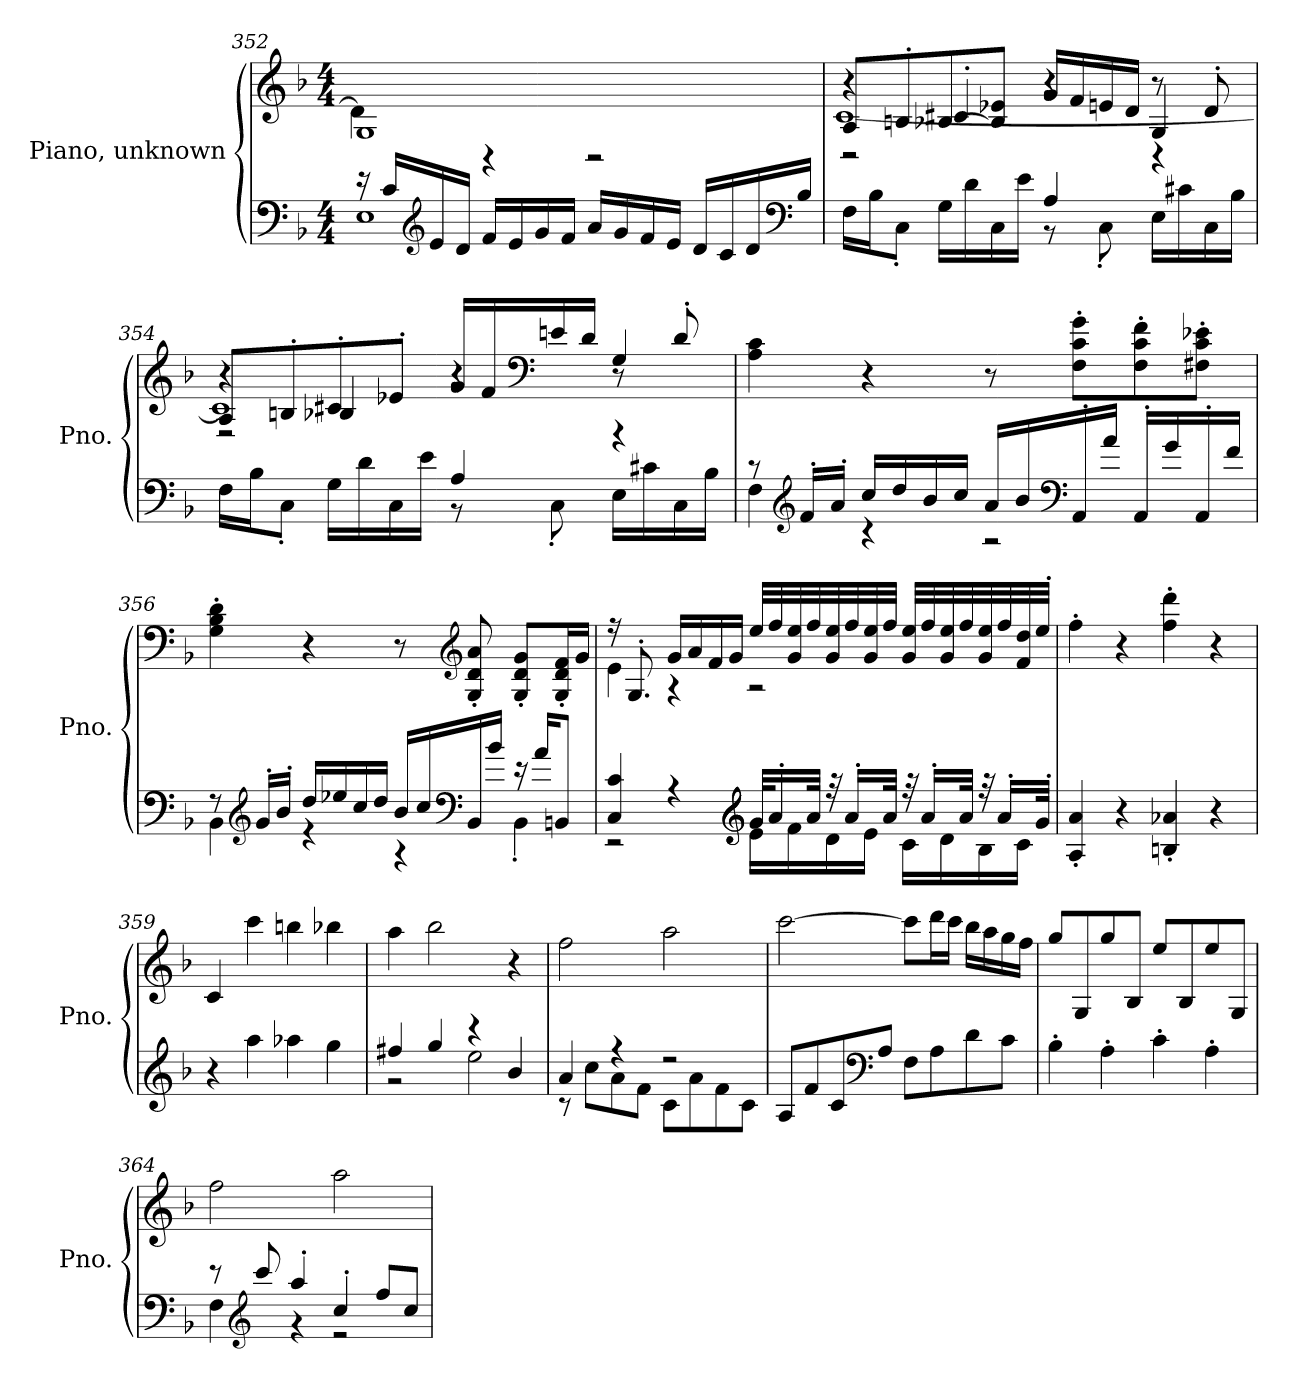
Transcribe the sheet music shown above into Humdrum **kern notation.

**kern	**kern
*part1	*part1
*staff2	*staff1
*I"Piano, unknown	*
*I'Pno.	*
*clefF4	*clefG2
*k[b-]	*k[b-]
*M4/4	*M4/4
=352	=352
*^	*^
16r	1E	1G	4d\]
16c/LL	.	.	.
*clefG2	*	*	*
16e/	.	.	.
16d/JJ	.	.	.
16f/LL	.	.	4r
16e/	.	.	.
16g/	.	.	.
16f/JJ	.	.	.
16a/LL	.	.	2r
16g/	.	.	.
16f/	.	.	.
16e/JJ	.	.	.
16d/LL	.	.	.
16c/	.	.	.
16d/	.	.	.
*clefF4	*	*	*
16B-/JJ	.	.	.
!!LO:LB:g=z
=353	=353	=353	=353
*	*	*	*^
2r	16F\LL	8A/L	[1c	4r
.	16B-\J	.	.	.
.	8C'\J	8Bn'/	.	.
.	16G\LL	[8B-X/	.	4c#X'/
.	16d\	.	.	.
.	16C\	8B-/] 8e-X/J	.	.
.	16e\JJ	.	.	.
4A/	8r	16g/LL	.	4r
.	.	16f/	.	.
.	8C'\	16en/	.	.
.	.	16d/JJ	.	.
4r	16E\LL	8r	.	4G/
.	16c#X\	.	.	.
.	16C\	8d'/	.	.
.	16B-\JJ	.	.	.
=354	=354	=354	=354	=354
2r	16F\LL	8A/L	1c]	4r
.	16B-\J	.	.	.
.	8C'\J	8Bn'/	.	.
.	16G\LL	8c#X'/	.	4B-X/
.	16d\	.	.	.
.	16C\	8e-X'/J	.	.
.	16e\JJ	.	.	.
4A/	8r	16g/LL	.	4r
.	.	16f/	.	.
*	*	*clefF4	*	*
.	8C'\	16en/	.	.
.	.	16d/JJ	.	.
4r	16E\LL	8r	.	4G/
.	16c#X\	.	.	.
.	16C\	8d'/	.	.
.	16B-\JJ	.	.	.
*	*	*v	*v	*v
!!LO:PB:g=z
=355	=355	=355
8r	4F\	4A\ 4c\
*clefG2	*	*
16f'/LL	.	.
16a'/JJ	.	.
16cc/LL	4r	4r
16dd/	.	.
16b-/	.	.
16cc/JJ	.	.
16a/LL	2r	8r
16b-/	.	.
*clefF4	*	*
16AA'/	.	8F\' 8c\' 8g\'L
16a/JJ	.	.
16AA'/LL	.	8F\' 8c\' 8f\'
16g/	.	.
16AA'/	.	8F#X\' 8c\' 8e-X\'J
16f/JJ	.	.
=356	=356	=356
8r	4BB-\	4G\' 4B-\' 4d\'
*clefG2	*	*
16g'/LL	.	.
16b-'/JJ	.	.
16dd/LL	4r	4r
16ee-X/	.	.
16cc/	.	.
16dd/JJ	.	.
16b-/LL	4r	8r
16cc/	.	.
*clefF4	*	*clefG2
16BB-/	.	8G/' 8d/' 8a/'
16b-/JJ	.	.
16r	4BB-'\	8G/' 8d/' 8g/'L
16a/KL	.	.
8BBn/J	.	16G/' 16d/' 16f/'L
.	.	16g/JJ
!!LO:LB:g=z
=357	=357	=357
*	*	*^
4C/ 4c/	2r	16r	4e\
.	.	8.G'/	.
4r	.	16g/LL	4r
.	.	16a/	.
.	.	16f/	.
.	.	16g/JJ	.
*clefG2	*	*	*
32g/KLL	16e\LL	32ee/LLL	2r
16a'/	.	32ff/	.
.	16f\	32g/ 32ee/	.
32a/JJk	.	32ff/	.
32r	16d\	32g/ 32ee/	.
16a'/LL	.	32ff/	.
.	16e\JJ	32g/ 32ee/	.
32a/JJk	.	32ff/JJJ	.
32r	16c\LL	32g/ 32ee/LLL	.
16a'/LL	.	32ff/	.
.	16d\	32g/ 32ee/	.
32a/JJk	.	32ff/	.
32r	16B-\	32g/ 32ee/	.
16a'/LL	.	32ff/	.
.	16c\JJ	32f/ 32dd/	.
32g'/JJk	.	32ee'/JJJ	.
*v	*v	*	*
*	*v	*v
=358	=358
4A/' 4a/'	4ff'\
4r	4r
4Bn/' 4a-X/'	4ff\' 4ddd\'
4r	4r
=359	=359
4r	4c/
4aa\	4ccc\
4aa-X\	4bbn\
4gg\	4bb-X\
=360	=360
*^	*
4ff#X/	2r	4aa\
4gg/	.	2bb-\
4r	2ee\	.
4b-/	.	4r
!!LO:LB:g=z
=361	=361	=361
4a/	8r	2ff\
.	8cc\L	.
4r	8a\	.
.	8f\J	.
2r	8c\L	2aa\
.	8a\	.
.	8f\	.
.	8c\J	.
*v	*v	*
=362	=362
8A/L	[2ccc\
8f/	.
8c/	.
*clefF4	*
8A/J	.
8F\L	8ccc\L]
8A\	16ddd\L
.	16ccc\JJ
8d\	16bb-\LL
.	16aa\
8c\J	16gg\
.	16ff\JJ
=363	=363
4B-'\	8gg/L
.	8G/
4A'\	8gg/
.	8B-/J
4c'\	8ee/L
.	8B-/
4A'\	8ee/
.	8G/J
=364	=364
*^	*
8r	4F\	2ff\
*clefG2	*	*
8ccc/	.	.
4aa'/	4r	.
4cc'/	2r	2aa\
8ff/L	.	.
8cc/J	.	.
*v	*v	*
=	=
*-	*-
